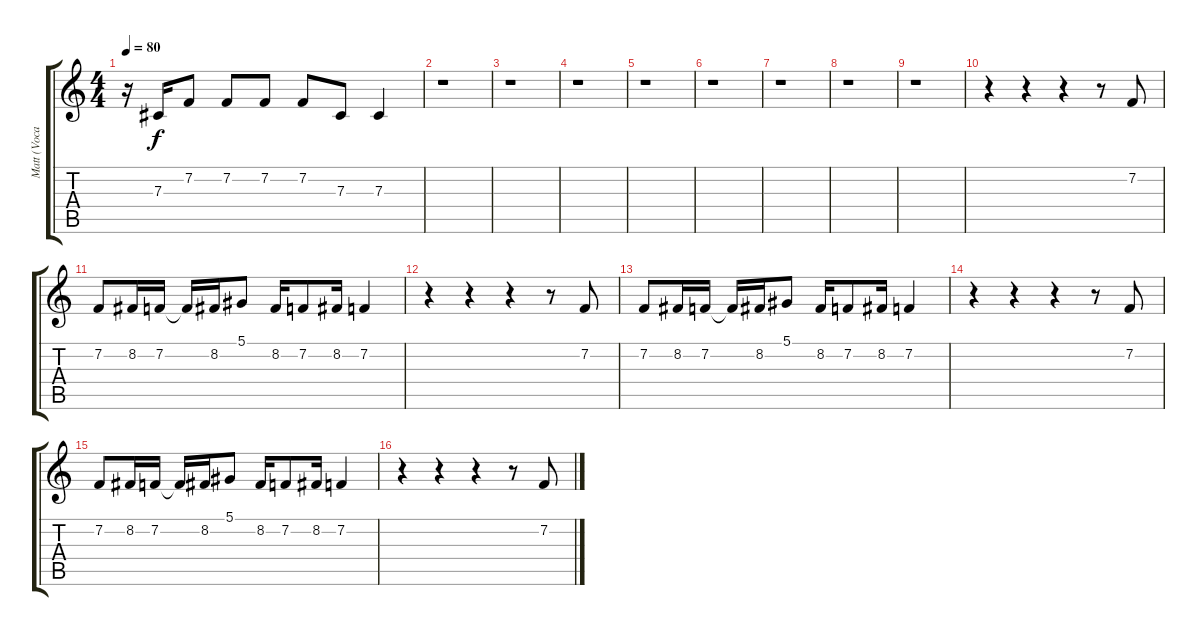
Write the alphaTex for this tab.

\track ("Matt (Vocals)" "Matt (Voca") {instrument lead1square}
\staff {score tabs}
\tuning (Eb4 Bb3 Gb3 Db3 Ab2 Db2) {hide}
\ts (4 4)
\tempo 80
\clef g2
\ks c
r.16{dy f} 7.3.16 7.2.8 7.2.8 7.2.8 7.2.8 7.3.8 7.3.4 |
r.1 |
r.1 |
r.1 |
r.1 |
r.1 |
r.1 |
r.1 |
r.1 |
r.4 r.4 r.4 r.8 7.2.8 |
7.2.8 8.2.16 7.2.16 7.2{t}.16 8.2.16 5.1.8 8.2.16 7.2.8 8.2.16 7.2.4 |
r.4 r.4 r.4 r.8 7.2.8 |
7.2.8 8.2.16 7.2.16 7.2{t}.16 8.2.16 5.1.8 8.2.16 7.2.8 8.2.16 7.2.4 |
r.4 r.4 r.4 r.8 7.2.8 |
7.2.8 8.2.16 7.2.16 7.2{t}.16 8.2.16 5.1.8 8.2.16 7.2.8 8.2.16 7.2.4 |
r.4 r.4 r.4 r.8 7.2.8
